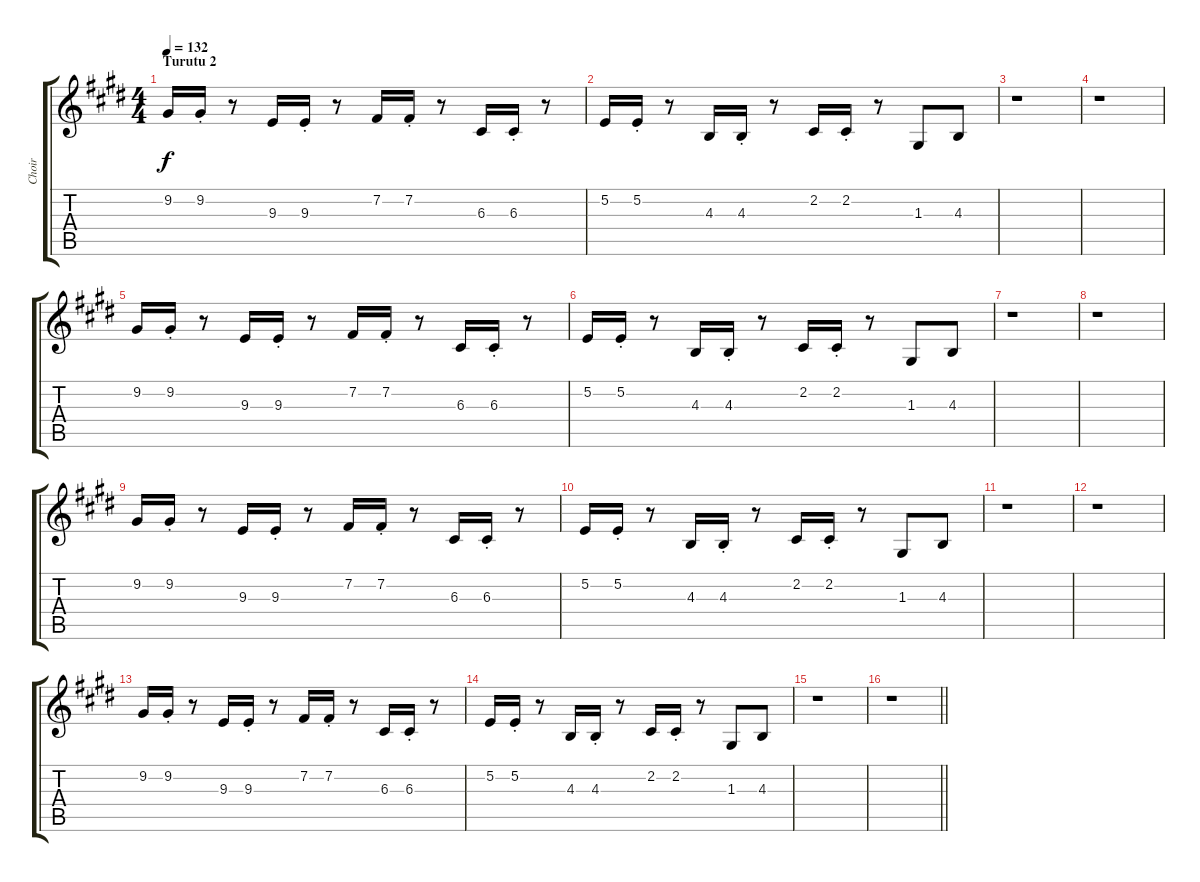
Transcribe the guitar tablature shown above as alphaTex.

\track ("Choir" "Choir") {instrument choiraahs}
\staff {score tabs}
\tuning (E4 B3 G3 D3 A2 E2) {hide}
\ts (4 4)
\section ("" "Turutu 2")
\tempo 132
\clef g2
\ks e
9.2.16{dy f} 9.2{st}.16 r.8 9.3.16 9.3{st}.16 r.8 7.2.16 7.2{st}.16 r.8 6.3.16 6.3{st}.16 r.8 |
5.2.16 5.2{st}.16 r.8 4.3.16 4.3{st}.16 r.8 2.2.16 2.2{st}.16 r.8 1.3.8 4.3.8 |
r.1 |
r.1 |
9.2.16 9.2{st}.16 r.8 9.3.16 9.3{st}.16 r.8 7.2.16 7.2{st}.16 r.8 6.3.16 6.3{st}.16 r.8 |
5.2.16 5.2{st}.16 r.8 4.3.16 4.3{st}.16 r.8 2.2.16 2.2{st}.16 r.8 1.3.8 4.3.8 |
r.1 |
r.1 |
9.2.16 9.2{st}.16 r.8 9.3.16 9.3{st}.16 r.8 7.2.16 7.2{st}.16 r.8 6.3.16 6.3{st}.16 r.8 |
5.2.16 5.2{st}.16 r.8 4.3.16 4.3{st}.16 r.8 2.2.16 2.2{st}.16 r.8 1.3.8 4.3.8 |
r.1 |
r.1 |
9.2.16 9.2{st}.16 r.8 9.3.16 9.3{st}.16 r.8 7.2.16 7.2{st}.16 r.8 6.3.16 6.3{st}.16 r.8 |
5.2.16 5.2{st}.16 r.8 4.3.16 4.3{st}.16 r.8 2.2.16 2.2{st}.16 r.8 1.3.8 4.3.8 |
r.1 |
\barLineRight lightlight
r.1
